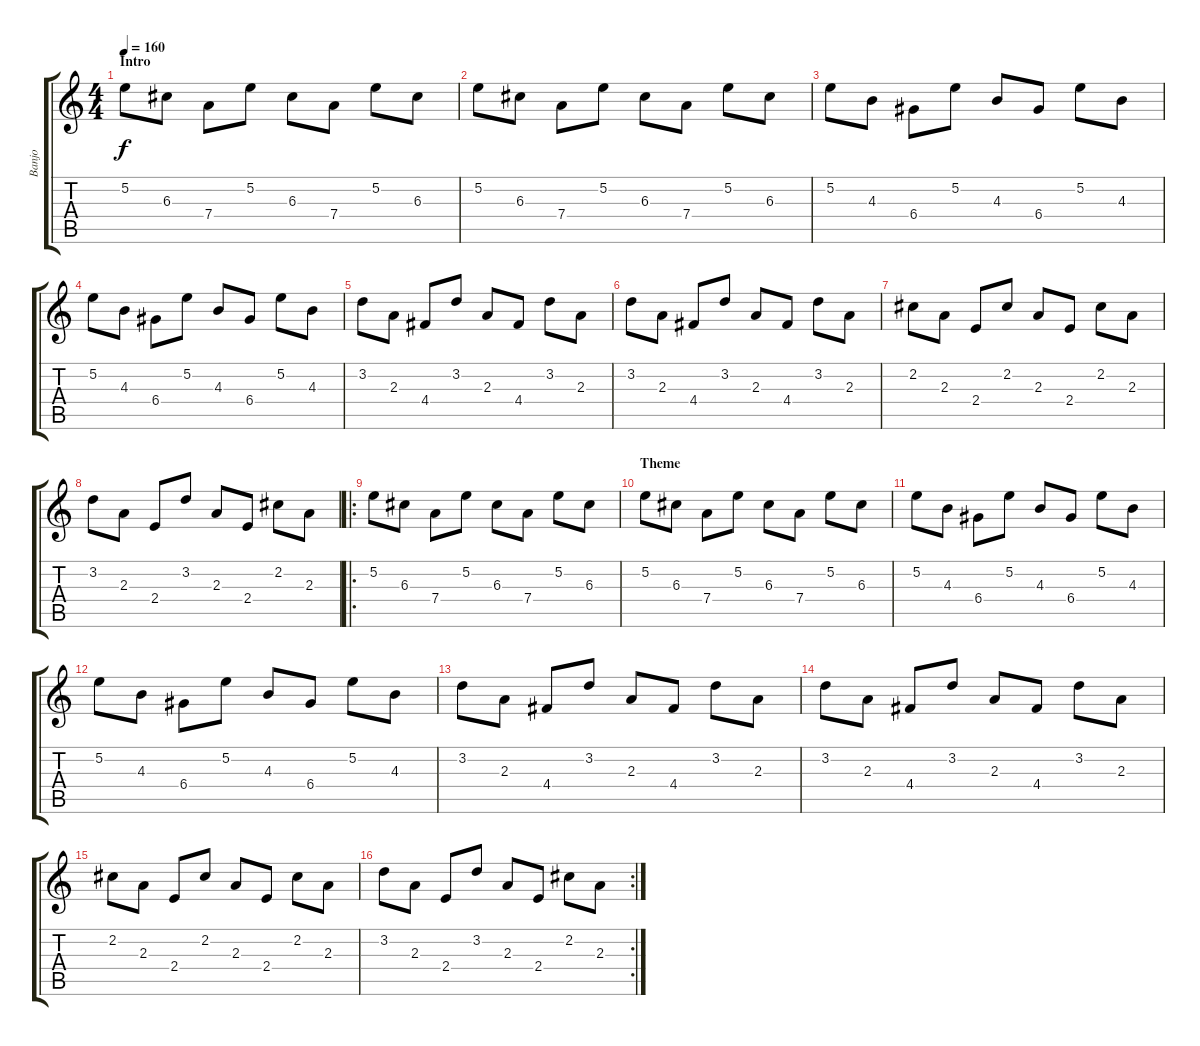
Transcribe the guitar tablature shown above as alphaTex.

\track ("Banjo" "Banjo") {instrument banjo}
\staff {score tabs}
\tuning (E4 B3 G3 D3 A2 E2) {hide}
\displaytranspose 12
\ts (4 4)
\section ("" "Intro")
\tempo 160
\clef g2
\ks c
5.2.8{dy f instrument banjo} 6.3.8 7.4.8 5.2.8 6.3.8 7.4.8 5.2.8 6.3.8 |
5.2.8 6.3.8 7.4.8 5.2.8 6.3.8 7.4.8 5.2.8 6.3.8 |
5.2.8 4.3.8 6.4.8 5.2.8 4.3.8 6.4.8 5.2.8 4.3.8 |
5.2.8 4.3.8 6.4.8 5.2.8 4.3.8 6.4.8 5.2.8 4.3.8 |
3.2.8 2.3.8 4.4.8 3.2.8 2.3.8 4.4.8 3.2.8 2.3.8 |
3.2.8 2.3.8 4.4.8 3.2.8 2.3.8 4.4.8 3.2.8 2.3.8 |
2.2.8 2.3.8 2.4.8 2.2.8 2.3.8 2.4.8 2.2.8 2.3.8 |
3.2.8 2.3.8 2.4.8 3.2.8 2.3.8 2.4.8 2.2.8 2.3.8 |
\ro
5.2.8 6.3.8 7.4.8 5.2.8 6.3.8 7.4.8 5.2.8 6.3.8 |
\section ("" "Theme")
5.2.8 6.3.8 7.4.8 5.2.8 6.3.8 7.4.8 5.2.8 6.3.8 |
5.2.8 4.3.8 6.4.8 5.2.8 4.3.8 6.4.8 5.2.8 4.3.8 |
5.2.8 4.3.8 6.4.8 5.2.8 4.3.8 6.4.8 5.2.8 4.3.8 |
3.2.8 2.3.8 4.4.8 3.2.8 2.3.8 4.4.8 3.2.8 2.3.8 |
3.2.8 2.3.8 4.4.8 3.2.8 2.3.8 4.4.8 3.2.8 2.3.8 |
2.2.8 2.3.8 2.4.8 2.2.8 2.3.8 2.4.8 2.2.8 2.3.8 |
\rc 2
3.2.8 2.3.8 2.4.8 3.2.8 2.3.8 2.4.8 2.2.8 2.3.8
